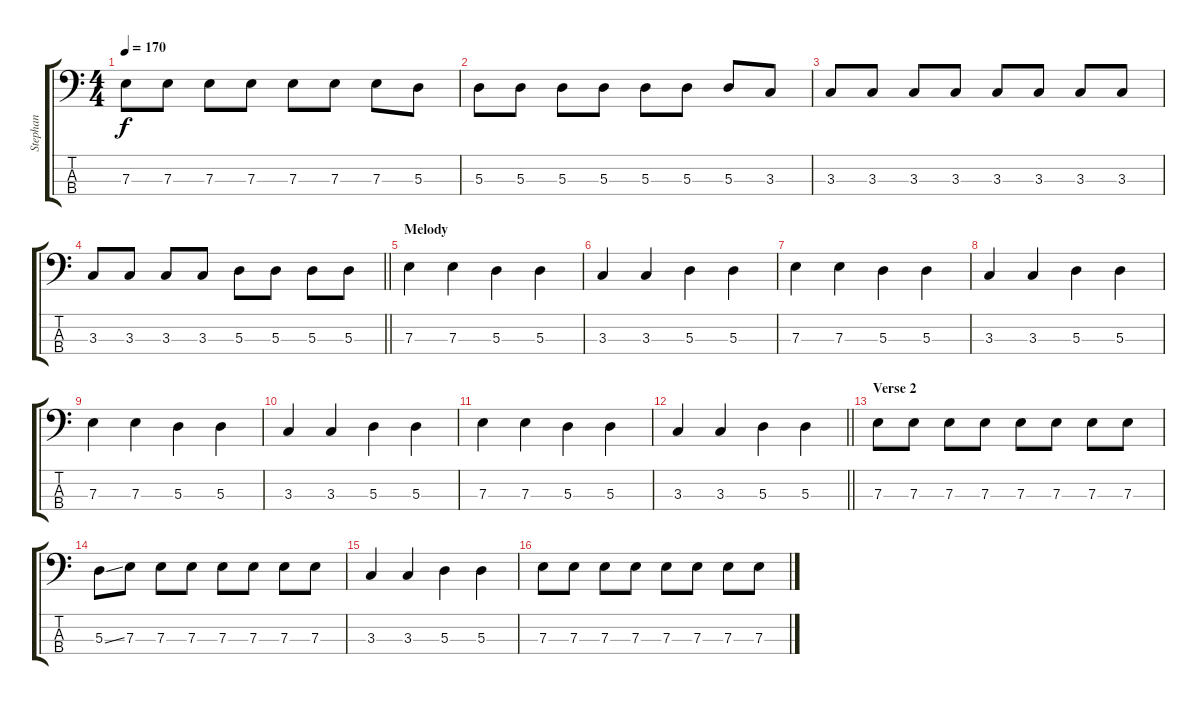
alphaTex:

\track ("Stephan" "Stephan") {instrument electricbasspick}
\staff {score tabs}
\tuning (G2 D2 A1 E1) {hide}
\ts (4 4)
\tempo 170
\clef f4
\ks c
7.3.8{dy f} 7.3.8 7.3.8 7.3.8 7.3.8 7.3.8 7.3.8 5.3.8 |
5.3.8 5.3.8 5.3.8 5.3.8 5.3.8 5.3.8 5.3.8 3.3.8 |
3.3.8 3.3.8 3.3.8 3.3.8 3.3.8 3.3.8 3.3.8 3.3.8 |
\barLineRight lightlight
3.3.8 3.3.8 3.3.8 3.3.8 5.3.8 5.3.8 5.3.8 5.3.8 |
\section ("" "Melody")
7.3.4 7.3.4 5.3.4 5.3.4 |
3.3.4 3.3.4 5.3.4 5.3.4 |
7.3.4 7.3.4 5.3.4 5.3.4 |
3.3.4 3.3.4 5.3.4 5.3.4 |
7.3.4 7.3.4 5.3.4 5.3.4 |
3.3.4 3.3.4 5.3.4 5.3.4 |
7.3.4 7.3.4 5.3.4 5.3.4 |
\barLineRight lightlight
3.3.4 3.3.4 5.3.4 5.3.4 |
\section ("" "Verse 2")
7.3.8 7.3.8 7.3.8 7.3.8 7.3.8 7.3.8 7.3.8 7.3.8 |
5.3{ss}.8 7.3.8 7.3.8 7.3.8 7.3.8 7.3.8 7.3.8 7.3.8 |
3.3.4 3.3.4 5.3.4 5.3.4 |
7.3.8 7.3.8 7.3.8 7.3.8 7.3.8 7.3.8 7.3.8 7.3.8
